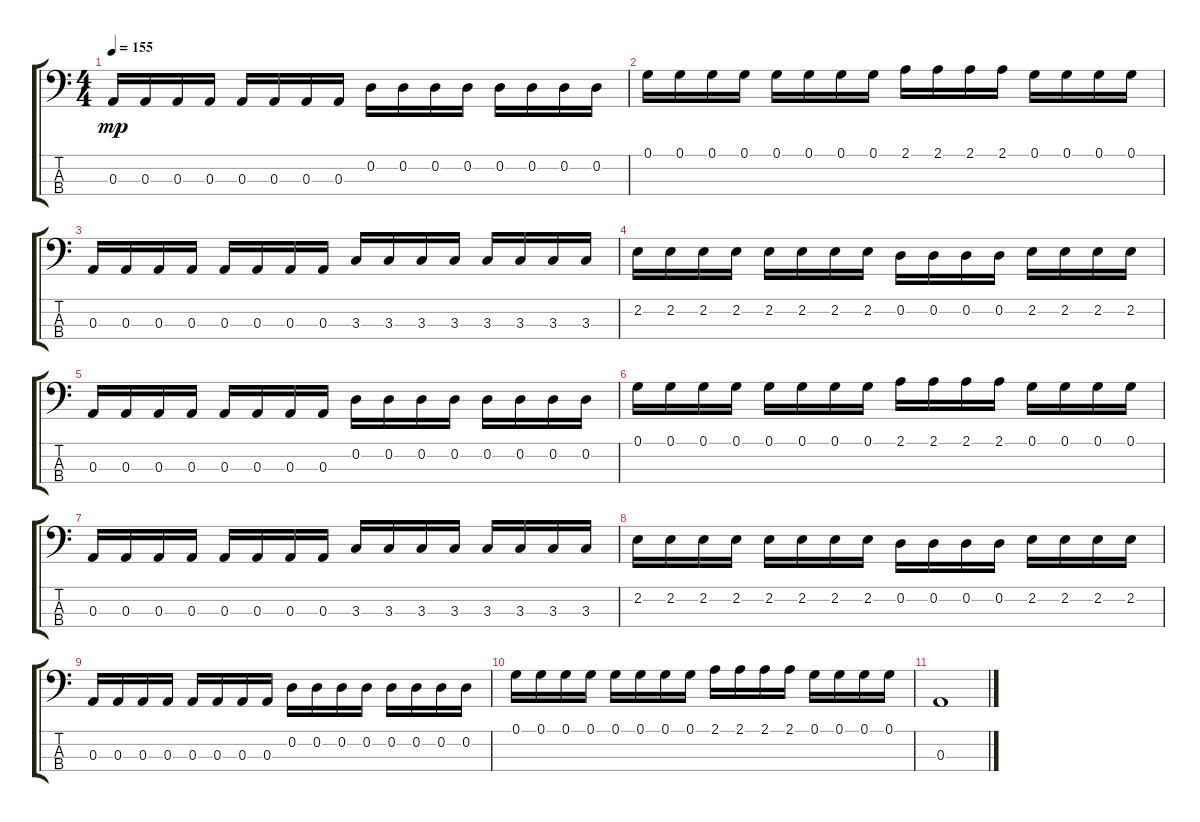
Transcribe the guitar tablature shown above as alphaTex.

\track "" {instrument electricbasspick}
\staff {score tabs}
\tuning (G2 D2 A1 E1) {hide}
\ts (4 4)
\tempo 155
\clef f4
\ks c
0.3.16{dy mp} 0.3.16 0.3.16 0.3.16 0.3.16 0.3.16 0.3.16 0.3.16 0.2.16 0.2.16 0.2.16 0.2.16 0.2.16 0.2.16 0.2.16 0.2.16 |
0.1.16 0.1.16 0.1.16 0.1.16 0.1.16 0.1.16 0.1.16 0.1.16 2.1.16 2.1.16 2.1.16 2.1.16 0.1.16 0.1.16 0.1.16 0.1.16 |
0.3.16 0.3.16 0.3.16 0.3.16 0.3.16 0.3.16 0.3.16 0.3.16 3.3.16 3.3.16 3.3.16 3.3.16 3.3.16 3.3.16 3.3.16 3.3.16 |
2.2.16 2.2.16 2.2.16 2.2.16 2.2.16 2.2.16 2.2.16 2.2.16 0.2.16 0.2.16 0.2.16 0.2.16 2.2.16 2.2.16 2.2.16 2.2.16 |
0.3.16 0.3.16 0.3.16 0.3.16 0.3.16 0.3.16 0.3.16 0.3.16 0.2.16 0.2.16 0.2.16 0.2.16 0.2.16 0.2.16 0.2.16 0.2.16 |
0.1.16 0.1.16 0.1.16 0.1.16 0.1.16 0.1.16 0.1.16 0.1.16 2.1.16 2.1.16 2.1.16 2.1.16 0.1.16 0.1.16 0.1.16 0.1.16 |
0.3.16 0.3.16 0.3.16 0.3.16 0.3.16 0.3.16 0.3.16 0.3.16 3.3.16 3.3.16 3.3.16 3.3.16 3.3.16 3.3.16 3.3.16 3.3.16 |
2.2.16 2.2.16 2.2.16 2.2.16 2.2.16 2.2.16 2.2.16 2.2.16 0.2.16 0.2.16 0.2.16 0.2.16 2.2.16 2.2.16 2.2.16 2.2.16 |
0.3.16 0.3.16 0.3.16 0.3.16 0.3.16 0.3.16 0.3.16 0.3.16 0.2.16 0.2.16 0.2.16 0.2.16 0.2.16 0.2.16 0.2.16 0.2.16 |
0.1.16 0.1.16 0.1.16 0.1.16 0.1.16 0.1.16 0.1.16 0.1.16 2.1.16 2.1.16 2.1.16 2.1.16 0.1.16 0.1.16 0.1.16 0.1.16 |
0.3.1
